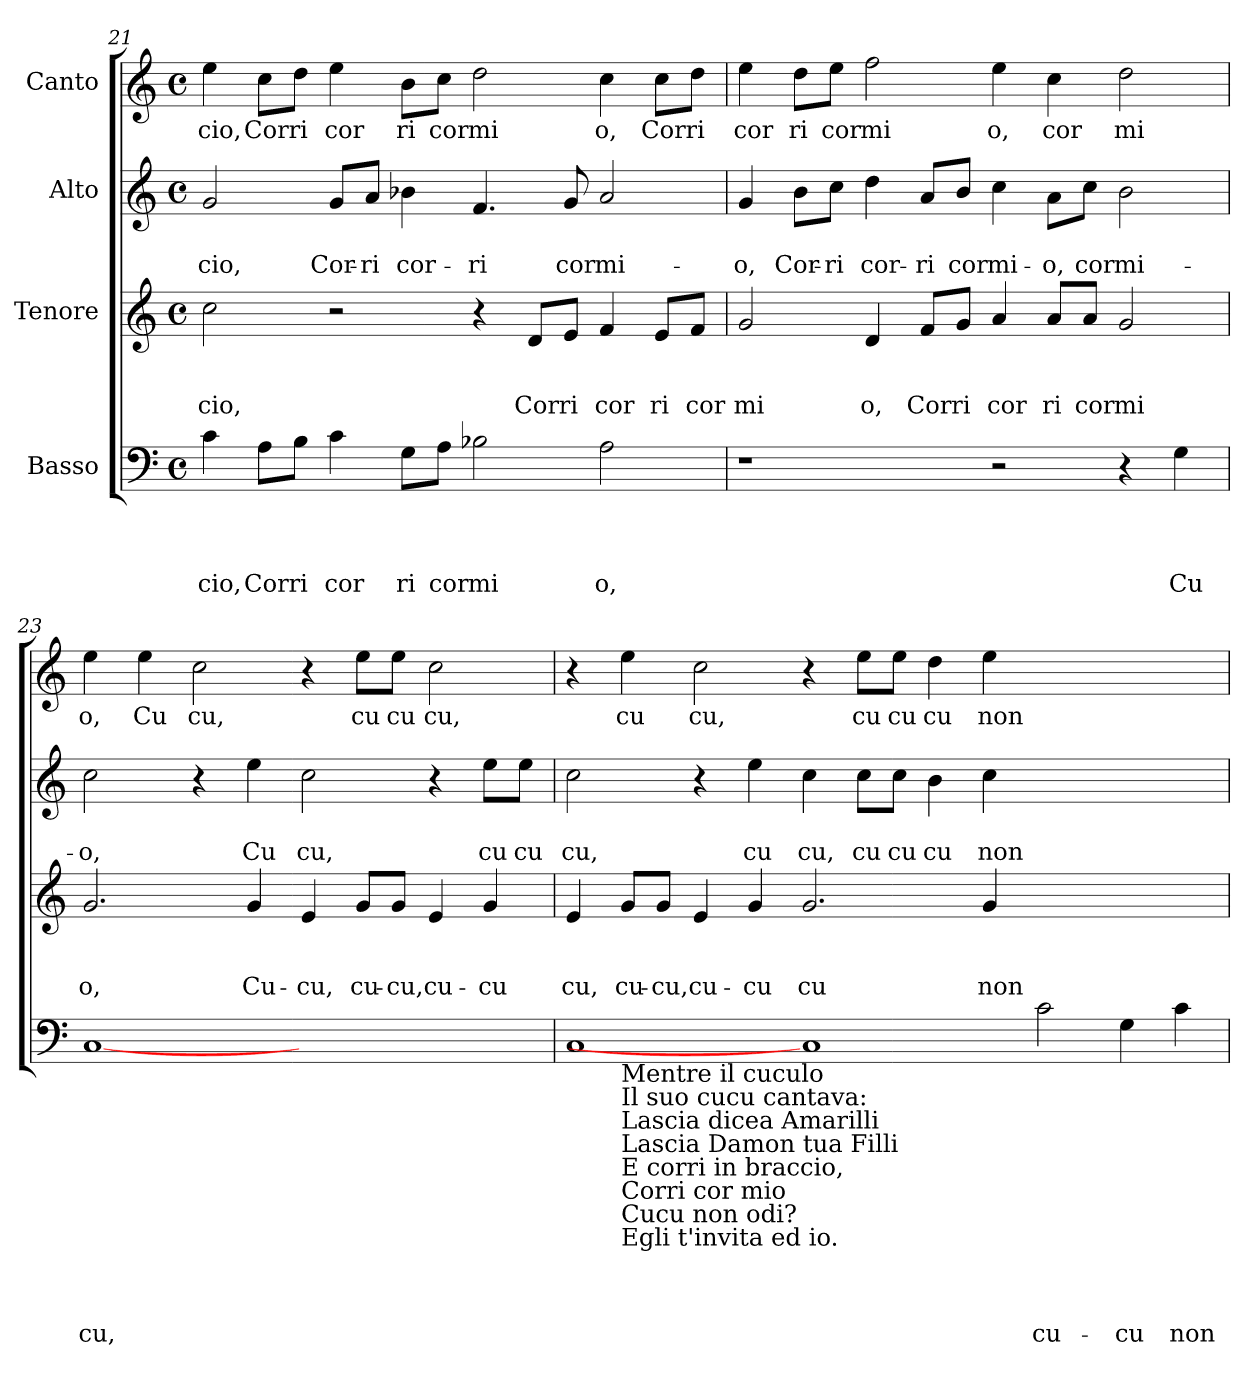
**kern	**text	**text	**text	**text	**kern	**text	**text	**text	**kern	**text	**text	**kern	**text
*part4	*part4	*part4	*part4	*part4	*part3	*part3	*part3	*part3	*part2	*part2	*part2	*part1	*part1
*staff4	*staff4	*staff4	*staff4	*staff4	*staff3	*staff3	*staff3	*staff3	*staff2	*staff2	*staff2	*staff1	*staff1
*I"Basso	*	*	*	*	*I"Tenore	*	*	*	*I"Alto	*	*	*I"Canto	*
*clefF4	*	*	*	*	*clefG2	*	*	*	*clefG2	*	*	*clefG2	*
*k[]	*	*	*	*	*k[]	*	*	*	*k[]	*	*	*k[]	*
*C:	*	*	*	*	*C:	*	*	*	*C:	*	*	*C:	*
*M4/4	*	*	*	*	*M4/4	*	*	*	*M4/4	*	*	*M4/4	*
*met(c)	*	*	*	*	*met(c)	*	*	*	*met(c)	*	*	*met(c)	*
=21	=21	=21	=21	=21	=21	=21	=21	=21	=21	=21	=21	=21	=21
!	!	!	!	!LO:LY:b	!	!	!	!LO:LY:b	!	!	!LO:LY:b	!	!LO:LY:b
4c\	.	.	.	cio,	2cc\	.	.	cio,	2g/	.	-cio,	4ee\	cio,
!	!	!	!	!LO:LY:b	!	!	!	!	!	!	!	!	!LO:LY:b
8A\L	.	.	.	Cor	.	.	.	.	.	.	.	8cc\L	Cor
!	!	!	!	!LO:LY:b	!	!	!	!	!	!	!	!	!LO:LY:b
8B\J	.	.	.	ri	.	.	.	.	.	.	.	8dd\J	ri
!	!	!	!	!LO:LY:b	!	!	!	!	!	!	!LO:LY:b	!	!LO:LY:b
4c\	.	.	.	cor	2r	.	.	.	8g/L	.	Cor-	4ee\	cor
!	!	!	!	!	!	!	!	!	!	!	!LO:LY:b	!	!
.	.	.	.	.	.	.	.	.	8a/J	.	-ri	.	.
!	!	!	!	!LO:LY:b	!	!	!	!	!	!	!LO:LY:b	!	!LO:LY:b
8G\L	.	.	.	ri	.	.	.	.	4b-X\	.	cor-	8b\L	ri
!	!	!	!	!LO:LY:b	!	!	!	!	!	!	!	!	!LO:LY:b
8A\J	.	.	.	cor	.	.	.	.	.	.	.	8cc\J	cor
!	!	!	!	!LO:LY:b	!	!	!	!	!	!	!LO:LY:b	!	!LO:LY:b
2B-X\	.	.	.	mi	4r	.	.	.	4.f/	.	-ri	2dd\	mi
!	!	!	!	!	!	!	!	!LO:LY:b	!	!	!	!	!
.	.	.	.	.	8d/L	.	.	Cor	.	.	.	.	.
!	!	!	!	!	!	!	!	!LO:LY:b	!	!	!LO:LY:b	!	!
.	.	.	.	.	8e/J	.	.	ri	8g/	.	cor	.	.
!	!	!	!	!LO:LY:b	!	!	!	!LO:LY:b	!	!	!LO:LY:b	!	!LO:LY:b
2A\	.	.	.	o,	4f/	.	.	cor	2a/	.	mi-	4cc\	o,
!	!	!	!	!	!	!	!	!LO:LY:b	!	!	!	!	!LO:LY:b
.	.	.	.	.	8e/L	.	.	ri	.	.	.	8cc\L	Cor
!	!	!	!	!	!	!	!	!LO:LY:b	!	!	!	!	!LO:LY:b
.	.	.	.	.	8f/J	.	.	cor	.	.	.	8dd\J	ri
=22	=22	=22	=22	=22	=22	=22	=22	=22	=22	=22	=22	=22	=22
!	!	!	!	!	!	!	!	!LO:LY:b	!	!	!LO:LY:b	!	!LO:LY:b
1r	.	.	.	.	2g/	.	.	mi	4g/	.	-o,	4ee\	cor
!	!	!	!	!	!	!	!	!	!	!	!LO:LY:b	!	!LO:LY:b
.	.	.	.	.	.	.	.	.	8b\L	.	Cor-	8dd\L	ri
!	!	!	!	!	!	!	!	!	!	!	!LO:LY:b	!	!LO:LY:b
.	.	.	.	.	.	.	.	.	8cc\J	.	-ri	8ee\J	cor
!	!	!	!	!	!	!	!	!LO:LY:b	!	!	!LO:LY:b	!	!LO:LY:b
.	.	.	.	.	4d/	.	.	o,	4dd\	.	cor-	2ff\	mi
!	!	!	!	!	!	!	!	!LO:LY:b	!	!	!LO:LY:b	!	!
.	.	.	.	.	8f/L	.	.	Cor	8a/L	.	-ri	.	.
!	!	!	!	!	!	!	!	!LO:LY:b	!	!	!LO:LY:b	!	!
.	.	.	.	.	8g/J	.	.	ri	8b/J	.	cor	.	.
!	!	!	!	!	!	!	!	!LO:LY:b	!	!	!LO:LY:b	!	!LO:LY:b
2r	.	.	.	.	4a/	.	.	cor	4cc\	.	mi-	4ee\	o,
!	!	!	!	!	!	!	!	!LO:LY:b	!	!	!LO:LY:b	!	!LO:LY:b
.	.	.	.	.	8a/L	.	.	ri	8a\L	.	-o,	4cc\	cor
!	!	!	!	!	!	!	!	!LO:LY:b	!	!	!LO:LY:b	!	!
.	.	.	.	.	8a/J	.	.	cor	8cc\J	.	cor	.	.
!	!	!	!	!	!	!	!	!LO:LY:b	!	!	!LO:LY:b	!	!LO:LY:b
4r	.	.	.	.	2g/	.	.	mi	2b\	.	mi-	2dd\	mi
!	!	!	!	!LO:LY:b	!	!	!	!	!	!	!	!	!
4G\	.	.	.	Cu	.	.	.	.	.	.	.	.	.
!!LO:LB:g=z
=23	=23	=23	=23	=23	=23	=23	=23	=23	=23	=23	=23	=23	=23
!	!	!	!	!LO:LY:b	!	!	!	!LO:LY:b	!	!	!LO:LY:b	!	!LO:LY:b
[1C	.	.	.	cu,	2.g/	.	.	o,	2cc\	.	-o,	4ee\	o,
!	!	!	!	!	!	!	!	!	!	!	!	!	!LO:LY:b
.	.	.	.	.	.	.	.	.	.	.	.	4ee\	Cu
!	!	!	!	!	!	!	!	!	!	!	!	!	!LO:LY:b
.	.	.	.	.	.	.	.	.	4r	.	.	2cc\	cu,
!	!	!	!	!	!	!	!	!LO:LY:b	!	!	!LO:LY:b	!	!
.	.	.	.	.	4g/	.	.	Cu-	4ee\	.	Cu	.	.
!	!	!	!	!	!	!	!	!LO:LY:b	!	!	!LO:LY:b	!	!
1ryy	.	.	.	.	4e/	.	.	-cu,	2cc\	.	cu,	4r	.
!	!	!	!	!	!	!	!	!LO:LY:b	!	!	!	!	!LO:LY:b
.	.	.	.	.	8g/L	.	.	cu-	.	.	.	8ee\L	cu
!	!	!	!	!	!	!	!	!LO:LY:b	!	!	!	!	!LO:LY:b
.	.	.	.	.	8g/J	.	.	-cu,	.	.	.	8ee\J	cu
!	!	!	!	!	!	!	!	!LO:LY:b	!	!	!	!	!LO:LY:b
.	.	.	.	.	4e/	.	.	cu-	4r	.	.	2cc\	cu,
!	!	!	!	!	!	!	!	!LO:LY:b	!	!	!LO:LY:b	!	!
.	.	.	.	.	4g/	.	.	-cu	8ee\L	.	cu	.	.
!	!	!	!	!	!	!	!	!	!	!	!LO:LY:b	!	!
.	.	.	.	.	.	.	.	.	8ee\J	.	cu	.	.
=24	=24	=24	=24	=24	=24	=24	=24	=24	=24	=24	=24	=24	=24
!	!	!	!	!	!	!	!	!LO:LY:b	!	!	!LO:LY:b	!	!
*^	*	*	*	*	*	*	*	*	*	*	*	*	*
1C	4ryy	.	.	.	.	4e/	.	.	cu,	2cc\	.	cu,	4r	.
!	!LO:TX:b:t=Mentre il cuculo\nIl suo cucu cantava&colon;\nLascia dicea Amarilli\nLascia Damon tua Filli\nE corri in braccio,\nCorri cor mio\nCucu non odi?\nEgli t'invita ed io.	!	!	!	!	!	!	!	!	!	!	!	!	!
!	!	!	!	!	!	!	!	!	!LO:LY:b	!	!	!	!	!LO:LY:b
.	1ryy	.	.	.	.	8g/L	.	.	cu-	.	.	.	4ee\	cu
!	!	!	!	!	!	!	!	!	!LO:LY:b	!	!	!	!	!
.	.	.	.	.	.	8g/J	.	.	-cu,	.	.	.	.	.
!	!	!	!	!	!	!	!	!	!LO:LY:b	!	!	!	!	!LO:LY:b
.	.	.	.	.	.	4e/	.	.	cu-	4r	.	.	2cc\	cu,
!	!	!	!	!	!	!	!	!	!LO:LY:b	!	!	!LO:LY:b	!	!
.	.	.	.	.	.	4g/	.	.	-cu	4ee\	.	cu	.	.
!	!	!	!	!	!	!	!	!	!LO:LY:b	!	!	!LO:LY:b	!	!
1C]	.	.	.	.	.	2.g/	.	.	cu	4cc\	.	cu,	4r	.
!	!	!	!	!	!	!	!	!	!	!	!	!LO:LY:b	!	!LO:LY:b
.	1..ryy	.	.	.	.	.	.	.	.	8cc\L	.	cu	8ee\L	cu
!	!	!	!	!	!	!	!	!	!	!	!	!LO:LY:b	!	!LO:LY:b
.	.	.	.	.	.	.	.	.	.	8cc\J	.	cu	8ee\J	cu
!	!	!	!	!	!	!	!	!	!	!	!	!LO:LY:b	!	!LO:LY:b
.	.	.	.	.	.	.	.	.	.	4b\	.	cu	4dd\	cu
!	!	!	!	!	!	!	!	!	!LO:LY:b	!	!	!LO:LY:b	!	!LO:LY:b
.	.	.	.	.	.	4g/	.	.	non	4cc\	.	non	4ee\	non
!	!	!	!	!	!LO:LY:b	!	!	!	!	!	!	!	!	!
2c\	.	.	.	.	cu-	1ryy	.	.	.	1ryy	.	.	1ryy	.
!	!	!	!	!	!LO:LY:b	!	!	!	!	!	!	!	!	!
4G\	.	.	.	.	-cu	.	.	.	.	.	.	.	.	.
!	!	!	!	!	!LO:LY:b	!	!	!	!	!	!	!	!	!
4c\	.	.	.	.	non	.	.	.	.	.	.	.	.	.
*v	*v	*	*	*	*	*	*	*	*	*	*	*	*	*
=	=	=	=	=	=	=	=	=	=	=	=	=	=
*-	*-	*-	*-	*-	*-	*-	*-	*-	*-	*-	*-	*-	*-
